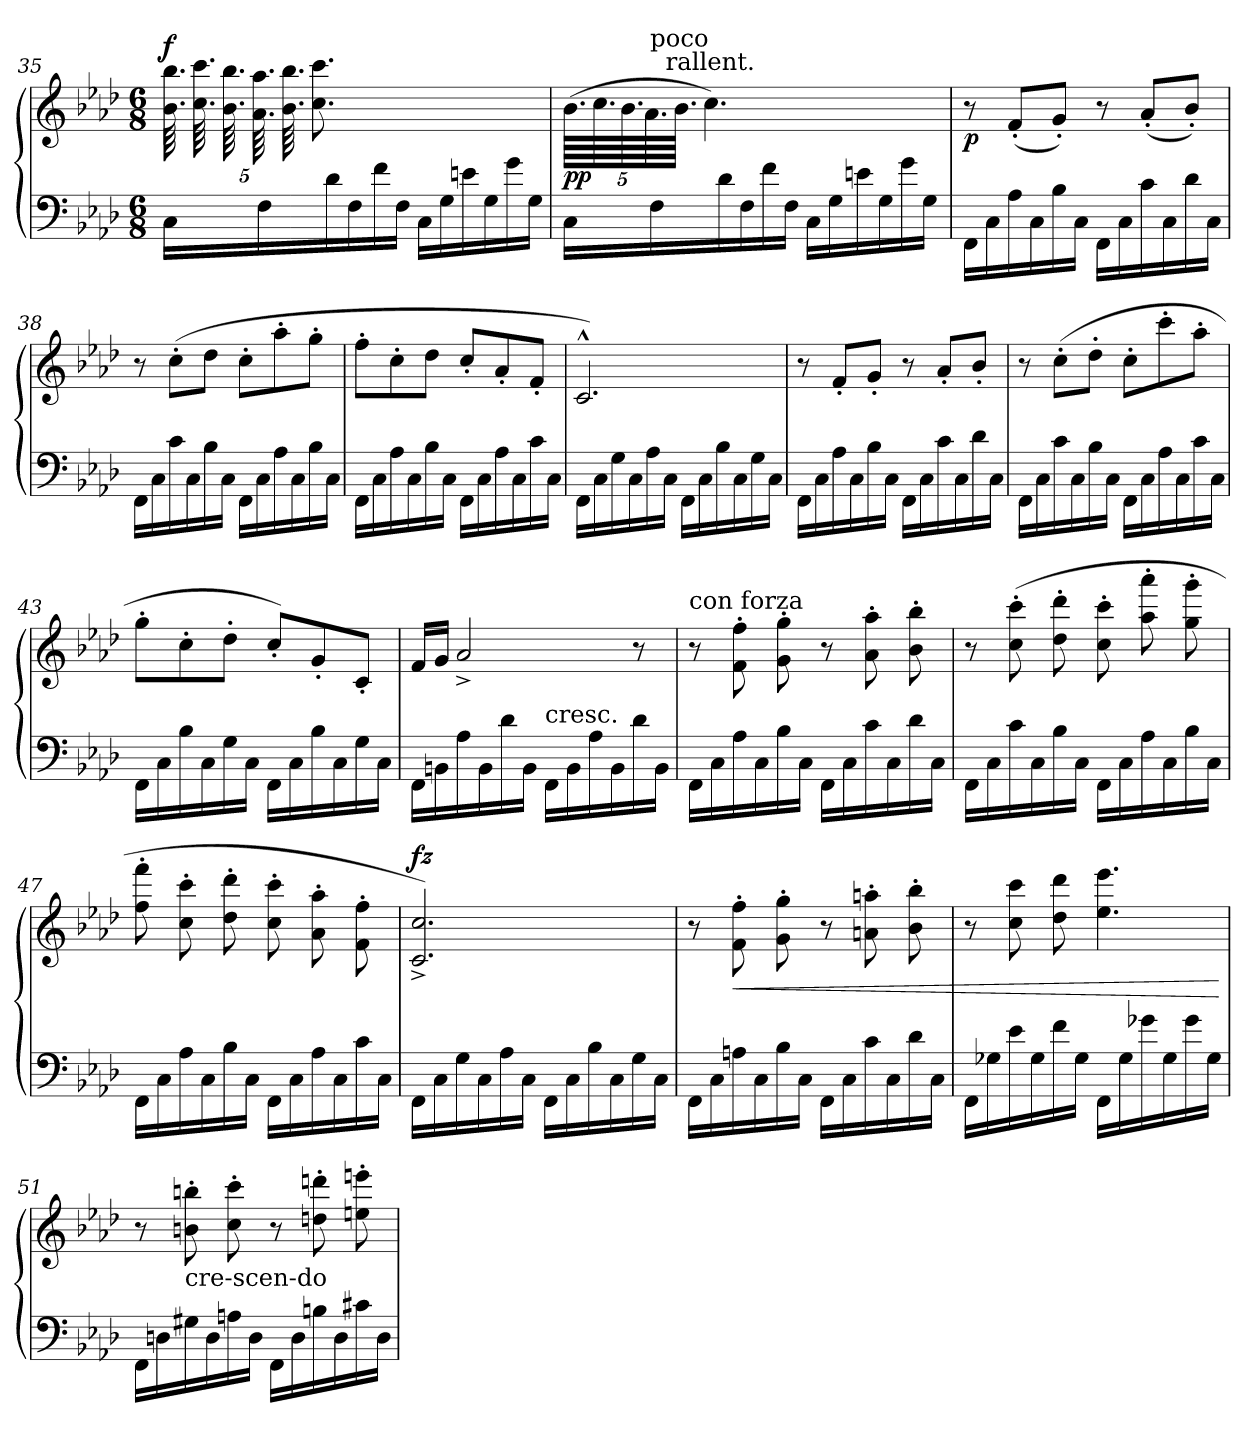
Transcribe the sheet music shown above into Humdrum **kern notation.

**kern	**kern	**dynam
*part1	*part1	*part1
*staff2	*staff1	*staff1/2
*clefF4	*clefG2	*
*k[b-e-a-d-]	*k[b-e-a-d-]	*
*f:	*f:	*
*M6/8	*M6/8	*
*	*Xbrackettup	*
=35	=35	=35
!	!	!LO:DY:a
16C\LL	80.b-\ 80.bb-\	f
.	80.cc\ 80.ccc\	.
.	80.b-\ 80.bb-\	.
.	80.a-\ 80.aa-\	.
16F\	.	.
.	80.b-\ 80.bb-\	.
.	10.cc\ 10.ccc\	.
16d-\	.	.
16F\	.	.
.	160%81ryy	.
16f\	.	.
16F\JJ	.	.
16C\LL	.	.
16G\	.	.
16en\	.	.
16G\	.	.
16g\	.	.
16G\JJ	.	.
=36	=36	=36
*	*brackettup	*
!	!	!LO:DY:b
*	*^	*
16C\LL	(>80.b-\LLL	16ryy	pp
.	80.cc\	.	.
.	80.b-\	.	.
.	80.a-\	.	.
!	!	!LO:TX:a:t=poco\n                                                rallent.	!
16F\	.	2ryy	.
.	80.b-\JJJ	.	.
.	4.cc\)	.	.
16d-\	.	.	.
16F\	.	.	.
16f\	.	.	.
16F\JJ	.	.	.
16C\LL	.	.	.
16G\	.	.	.
.	4ryy	.	.
16en\	.	.	.
16G\	.	8.ryy	.
16g\	.	.	.
16G\JJ	.	.	.
.	32ryy	.	.
=37	=37	=37	=37
!	!LO:TX:a:t=a tempo, sempre\n                                                agitato	!	!
!	!	!	!LO:DY:b
*	*v	*v	*
16FF\LL	8r	p
16C\	.	.
16A-\	(8f'>/L	.
16C\	.	.
16B-\	8g'>/J)	.
16C\JJ	.	.
16FF\LL	8r	.
16C\	.	.
16c\	(8a-'>/L	.
16C\	.	.
16d-\	8b-'>/J)	.
16C\JJ	.	.
=38	=38	=38
16FF\LL	8r	.
16C\	.	.
16c\	(>8cc'>\L	.
16C\	.	.
16B-\	8dd-\J	.
16C\JJ	.	.
16FF\LL	8cc'>\L	.
16C\	.	.
16A-\	8aa-'>\	.
16C\	.	.
16B-\	8gg'>\J	.
16C\JJ	.	.
=39	=39	=39
16FF\LL	8ff'>\L	.
16C\	.	.
16A-\	8cc'>\	.
16C\	.	.
16B-\	8dd-\J	.
16C\JJ	.	.
16FF\LL	8cc'>/L	.
16C\	.	.
16A-\	8a-'>/	.
16C\	.	.
16c\	8f'>/J	.
16C\JJ	.	.
=40	=40	=40
16FF\LL	2.c^^>/)	.
16C\	.	.
16G\	.	.
16C\	.	.
16A-\	.	.
16C\JJ	.	.
16FF\LL	.	.
16C\	.	.
16B-\	.	.
16C\	.	.
16G\	.	.
16C\JJ	.	.
=41	=41	=41
16FF\LL	8r	.
16C\	.	.
16A-\	8f'>/L	.
16C\	.	.
16B-\	8g'>/J	.
16C\JJ	.	.
16FF\LL	8r	.
16C\	.	.
16c\	8a-'>/L	.
16C\	.	.
16d-\	8b-'>/J	.
16C\JJ	.	.
=42	=42	=42
16FF\LL	8r	.
16C\	.	.
16c\	(>8cc'>\L	.
16C\	.	.
16B-\	8dd-'>\J	.
16C\JJ	.	.
16FF\LL	8cc'>\L	.
16C\	.	.
16A-\	8ccc'>\	.
16C\	.	.
16c\	8aa-'>\J	.
16C\JJ	.	.
=43	=43	=43
16FF\LL	8gg'>\L	.
16C\	.	.
16B-\	8cc'>\	.
16C\	.	.
16G\	8dd-'>\J	.
16C\JJ	.	.
16FF\LL	8cc'>/L)	.
16C\	.	.
16B-\	8g'>/	.
16C\	.	.
16G\	8c'>/J	.
16C\JJ	.	.
=44	=44	=44
16FF\LL	16f/LL	.
16BBn\	16g/JJ	.
16A-\	2a-^>/	.
16BB\	.	.
16d-\	.	.
16BB\JJ	.	.
!LO:TX:a:t=cresc.	!	!
16FF\LL	.	.
16BB\	.	.
16A-\	.	.
16BB\	.	.
16d-\	8r	.
16BB\JJ	.	.
=45	=45	=45
!	!LO:TX:a:t=con forza	!
16FF\LL	8r	.
16C\	.	.
16A-\	8f'>'>\ 8ff'>'>\	.
16C\	.	.
16B-\	8g'>'>\ 8gg'>'>\	.
16C\JJ	.	.
16FF\LL	8r	.
16C\	.	.
16c\	8a-'>'>\ 8aa-'>'>\	.
16C\	.	.
16d-\	8b-'>'>\ 8bb-'>'>\	.
16C\JJ	.	.
=46	=46	=46
16FF\LL	8r	.
16C\	.	.
16c\	(>8cc'>'>\ 8ccc'>'>\	.
16C\	.	.
16B-\	8dd-'>'>\ 8ddd-'>'>\	.
16C\JJ	.	.
16FF\LL	8cc'>'>\ 8ccc'>'>\	.
16C\	.	.
16A-\	8aa-'>'>\ 8aaa-'>'>\	.
16C\	.	.
16B-\	8gg'>'>\ 8ggg'>'>\	.
16C\JJ	.	.
=47	=47	=47
16FF\LL	8ff'>'>\ 8fff'>'>\	.
16C\	.	.
16A-\	8cc'>'>\ 8ccc'>'>\	.
16C\	.	.
16B-\	8dd-'>'>\ 8ddd-'>'>\	.
16C\JJ	.	.
16FF\LL	8cc'>'>\ 8ccc'>'>\	.
16C\	.	.
16A-\	8a-'>'>\ 8aa-'>'>\	.
16C\	.	.
16c\	8f'>'>\ 8ff'>'>\	.
16C\JJ	.	.
=48	=48	=48
!	!	!LO:DY:a
16FF\LL	2.c^>/ 2.cc^>/)	fz
16C\	.	.
16G\	.	.
16C\	.	.
16A-\	.	.
16C\JJ	.	.
16FF\LL	.	.
16C\	.	.
16B-\	.	.
16C\	.	.
16G\	.	.
16C\JJ	.	.
=49	=49	=49
16FF\LL	8r	.
16C\	.	.
!	!	!LO:HP:b
16An\	8f'>'>\ 8ff'>'>\	<
16C\	.	.
16B-\	8g'>'>\ 8gg'>'>\	.
16C\JJ	.	.
16FF\LL	8r	.
16C\	.	.
16c\	8an'>'>\ 8aan'>'>\	.
16C\	.	.
16d-\	8b-'>'>\ 8bb-'>'>\	.
16C\JJ	.	.
=50	=50	=50
16FF\LL	8r	.
16G-\	.	.
16e-\	8cc\ 8ccc\	.
16G-\	.	.
16f\	8dd-\ 8ddd-\	.
16G-\JJ	.	.
16FF\LL	4.ee-\ 4.eee-\	.
16G-\	.	.
16g-\	.	.
16G-\	.	.
16g-\	.	.
16G-\JJ	.	.
.	.	[
=51	=51	=51
16FF\LL	8r	.
16Dn\	.	.
!	!LO:TX:b:t=cre-scen-do	!
16G#\	8bn'>'>\ 8bbn'>'>\	.
16D\	.	.
16An\	8cc'>'>\ 8ccc'>'>\	.
16D\JJ	.	.
16FF\LL	8r	.
16D\	.	.
16Bn\	8ddn'>'>\ 8dddn'>'>\	.
16D\	.	.
16c#\	8een'>'>\ 8eeen'>'>\	.
16D\JJ	.	.
=	=	=
*-	*-	*-
